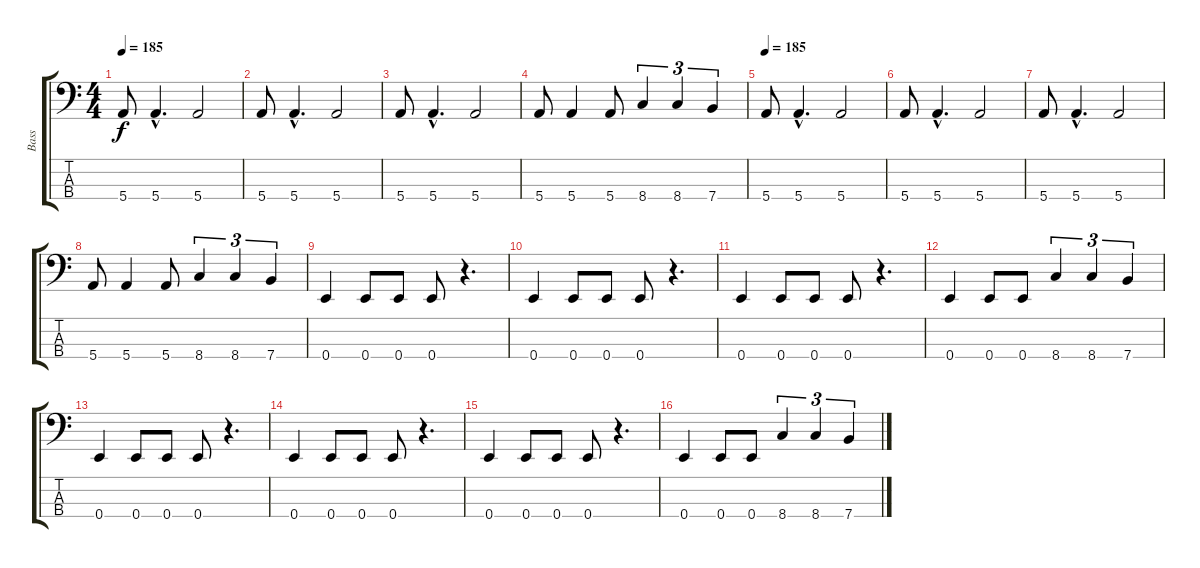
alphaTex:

\track ("Bass" "Bass") {instrument electricbassfinger}
\staff {score tabs}
\tuning (G2 D2 A1 E1) {hide}
\ts (4 4)
\tempo 185
\clef f4
\ks c
5.4.8{dy f} 5.4{hac}.4{d} 5.4.2 |
5.4.8 5.4{hac}.4{d} 5.4.2 |
5.4.8 5.4{hac}.4{d} 5.4.2 |
5.4.8 5.4.4 5.4.8 8.4.4{tu (3 2)} 8.4.4{tu (3 2)} 7.4.4{tu (3 2)} |
\tempo 185
5.4.8 5.4{hac}.4{d} 5.4.2 |
5.4.8 5.4{hac}.4{d} 5.4.2 |
5.4.8 5.4{hac}.4{d} 5.4.2 |
5.4.8 5.4.4 5.4.8 8.4.4{tu (3 2)} 8.4.4{tu (3 2)} 7.4.4{tu (3 2)} |
0.4.4 0.4.8 0.4.8 0.4.8 r.4{d} |
0.4.4 0.4.8 0.4.8 0.4.8 r.4{d} |
0.4.4 0.4.8 0.4.8 0.4.8 r.4{d} |
0.4.4 0.4.8 0.4.8 8.4.4{tu (3 2)} 8.4.4{tu (3 2)} 7.4.4{tu (3 2)} |
0.4.4 0.4.8 0.4.8 0.4.8 r.4{d} |
0.4.4 0.4.8 0.4.8 0.4.8 r.4{d} |
0.4.4 0.4.8 0.4.8 0.4.8 r.4{d} |
0.4.4 0.4.8 0.4.8 8.4.4{tu (3 2)} 8.4.4{tu (3 2)} 7.4.4{tu (3 2)}
